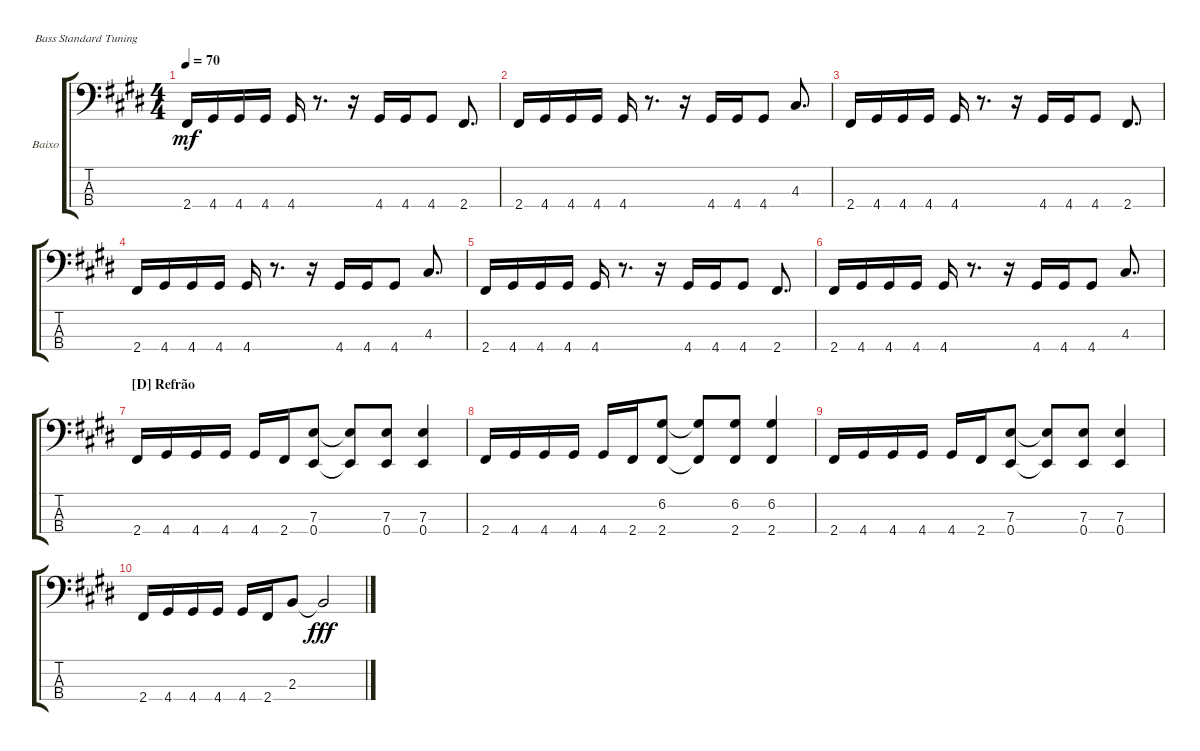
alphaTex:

\defaultSystemsLayout 4
\bracketExtendMode groupsimilarinstruments
\firstSystemTrackNameOrientation horizontal
\otherSystemsTrackNameOrientation horizontal
\track ("Baixo" "Baixo") {instrument electricbassfinger}
\staff {score tabs}
\tuning (G2 D2 A1 E1)
\ts (4 4)
\tempo 70
\clef f4
\scale
0.5
\ks e
2.4.16{dy mf} 4.4.16 4.4.16 4.4.16 4.4.16 r.8{d} r.16 4.4.16 4.4.16 4.4.8 2.4.8{d} |
\scale
0.5 2.4.16 4.4.16 4.4.16 4.4.16 4.4.16 r.8{d} r.16 4.4.16 4.4.16 4.4.8 4.3.8{d} |
\scale
0.5 2.4.16 4.4.16 4.4.16 4.4.16 4.4.16 r.8{d} r.16 4.4.16 4.4.16 4.4.8 2.4.8{d} |
\scale
0.5 2.4.16 4.4.16 4.4.16 4.4.16 4.4.16 r.8{d} r.16 4.4.16 4.4.16 4.4.8 4.3.8{d} |
\scale
0.5 2.4.16 4.4.16 4.4.16 4.4.16 4.4.16 r.8{d} r.16 4.4.16 4.4.16 4.4.8 2.4.8{d} |
\scale
0.5 2.4.16 4.4.16 4.4.16 4.4.16 4.4.16 r.8{d} r.16 4.4.16 4.4.16 4.4.8 4.3.8{d} |
\section ("D" "Refrão")
\scale
0.5 2.4.16 4.4.16 4.4.16 4.4.16 4.4.16 2.4.16 (0.4 7.3).8 (0.4{t} 7.3{t}).8 (0.4 7.3).8 (0.4 7.3).4 |
2.4.16 4.4.16 4.4.16 4.4.16 4.4.16 2.4.16 (2.4 6.2).8 (2.4{t} 6.2{t}).8 (2.4 6.2).8 (2.4 6.2).4 |
2.4.16 4.4.16 4.4.16 4.4.16 4.4.16 2.4.16 (0.4 7.3).8 (0.4{t} 7.3{t}).8 (0.4 7.3).8 (0.4 7.3).4 |
2.4.16 4.4.16 4.4.16 4.4.16 4.4.16 2.4.16 2.3.8 2.3{t}.2{dy fff} |
|
\scale
0.5 |
\scale
0.5
